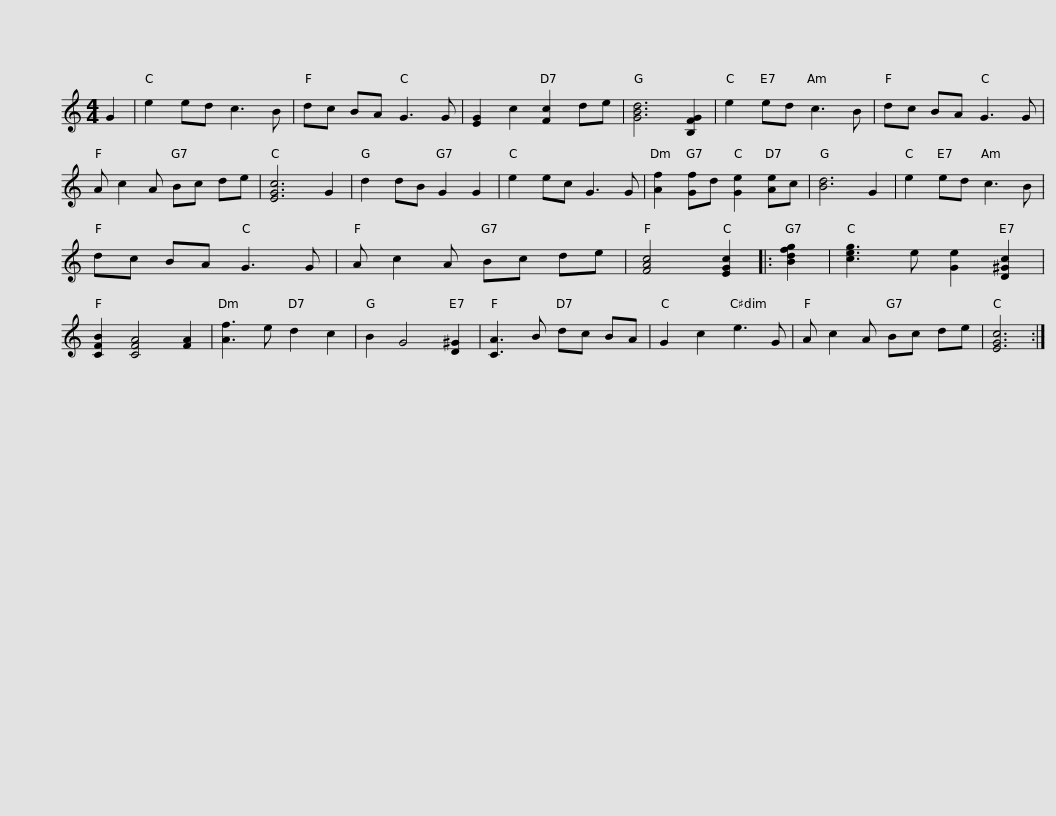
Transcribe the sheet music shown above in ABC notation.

X:1
L:1/8
M:4/4
I:linebreak $
K:C
V:1 treble
V:1
 G2 | e2 ed c3 B | dc BA G3 G | [EG]2 c2 [Fc]2 de | [GBd]6 [B,FG]2 | %5
 e2 ed c3 B | dc BA G3 G | A c2 A Bc de |$ [EGc]6 G2 | d2 dB G2 G2 | %10
 e2 ec G3 G | [Af]2 [Gf]d [Ge]2 [Ae]c | [Bd]6 G2 | e2 ed c3 B | dc BA G3 G |$ %15
 A c2 A Bc de | [FAc]4 [EGc]2 |: [Bdfg]2 | [ceg]3 e [Ge]2 [D^Gc]2 | [CFB]2 [CFA]4 [FA]2 | %20
 [Af]3 e d2 c2 | B2 G4 [D^G]2 | [CA]3 B dc BA | G2 c2 e3 G |$ A c2 A Bc de | %25
 [EGc]6 :| %26
